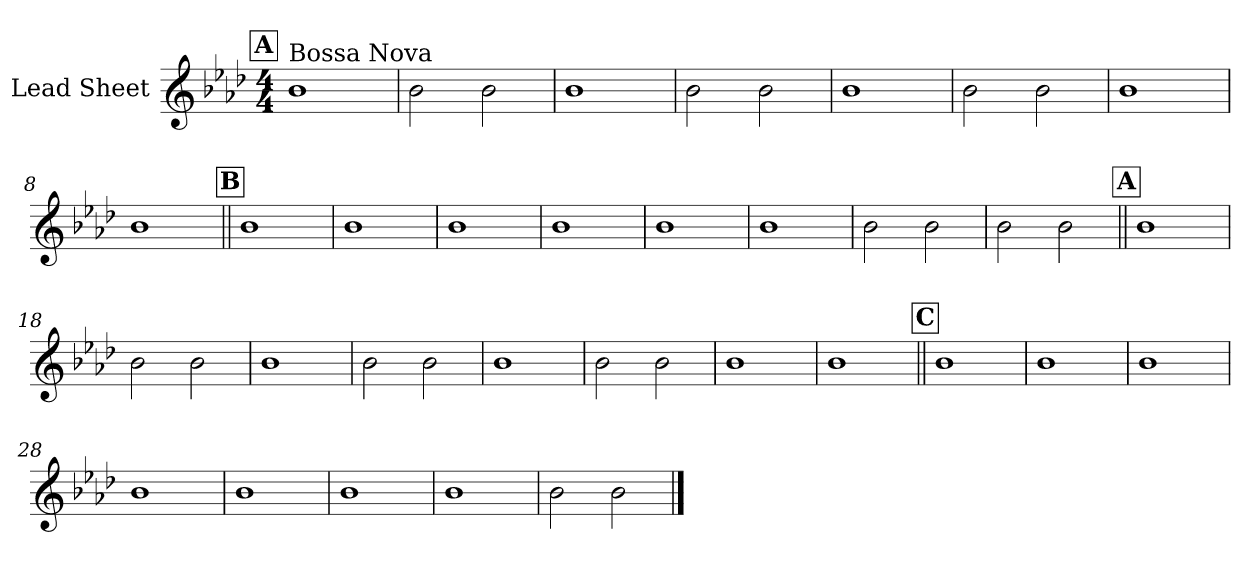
**kern
*part1
*staff1
*I"Lead Sheet
*clefG2
*k[b-e-a-d-]
*A-:
*M4/4
!!LO:REH:place=s1:a:fs=14:t=A
=1
!LO:TX:a:t=Bossa Nova
1b-
=2
2b-\
2b-\
=3
1b-
=4
2b-\
2b-\
!!LO:LB:g=z
=5
1b-
=6
2b-\
2b-\
=7
1b-
=8
1b-
!!LO:LB:g=z
!!LO:REH:place=s1:a:fs=14:t=B
=9||
1b-
=10
1b-
=11
1b-
=12
1b-
!!LO:LB:g=z
=13
1b-
=14
1b-
=15
2b-\
2b-\
=16
2b-\
2b-\
!!LO:LB:g=z
!!LO:REH:place=s1:a:fs=14:t=A
=17||
1b-
=18
2b-\
2b-\
=19
1b-
=20
2b-\
2b-\
!!LO:LB:g=z
=21
1b-
=22
2b-\
2b-\
=23
1b-
=24
1b-
!!LO:LB:g=z
!!LO:REH:place=s1:a:fs=14:t=C
=25||
1b-
=26
1b-
=27
1b-
=28
1b-
!!LO:LB:g=z
=29
1b-
=30
1b-
=31
1b-
=32
2b-\
2b-\
==
*-
